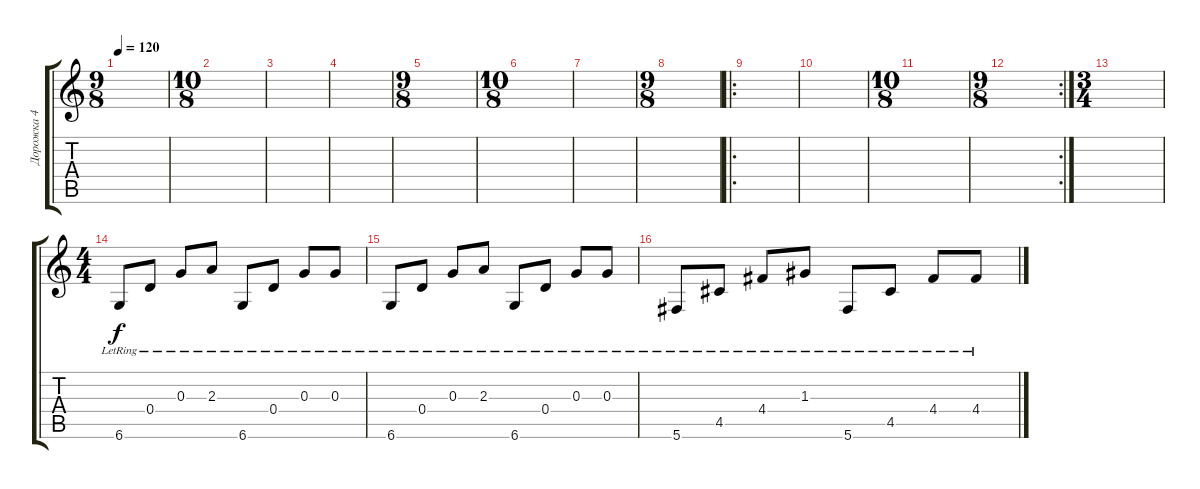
\track ("Дорожка 4" "Дорожка 4") {instrument overdrivenguitar}
\staff {score tabs}
\tuning (E4 B3 G3 D3 A2 Db2) {hide}
\ts (9 8)
\tempo 120
\clef g2
\ks c
|
\ts (10 8)
|
|
|
\ts (9 8)
|
\ts (10 8)
|
|
\ts (9 8)
|
\ro
|
|
\ts (10 8)
|
\rc 2
\ts (9 8)
|
\ts (3 4)
|
\ts (4 4)
6.6{lr}.8 0.4{lr}.8 0.3{lr}.8 2.3{lr}.8 6.6{lr}.8 0.4{lr}.8 0.3{lr}.8 0.3{lr}.8 |
6.6{lr}.8 0.4{lr}.8 0.3{lr}.8 2.3{lr}.8 6.6{lr}.8 0.4{lr}.8 0.3{lr}.8 0.3{lr}.8 |
5.6{lr}.8 4.5{lr}.8 4.4{lr}.8 1.3{lr}.8 5.6{lr}.8 4.5{lr}.8 4.4{lr}.8 4.4{lr}.8
